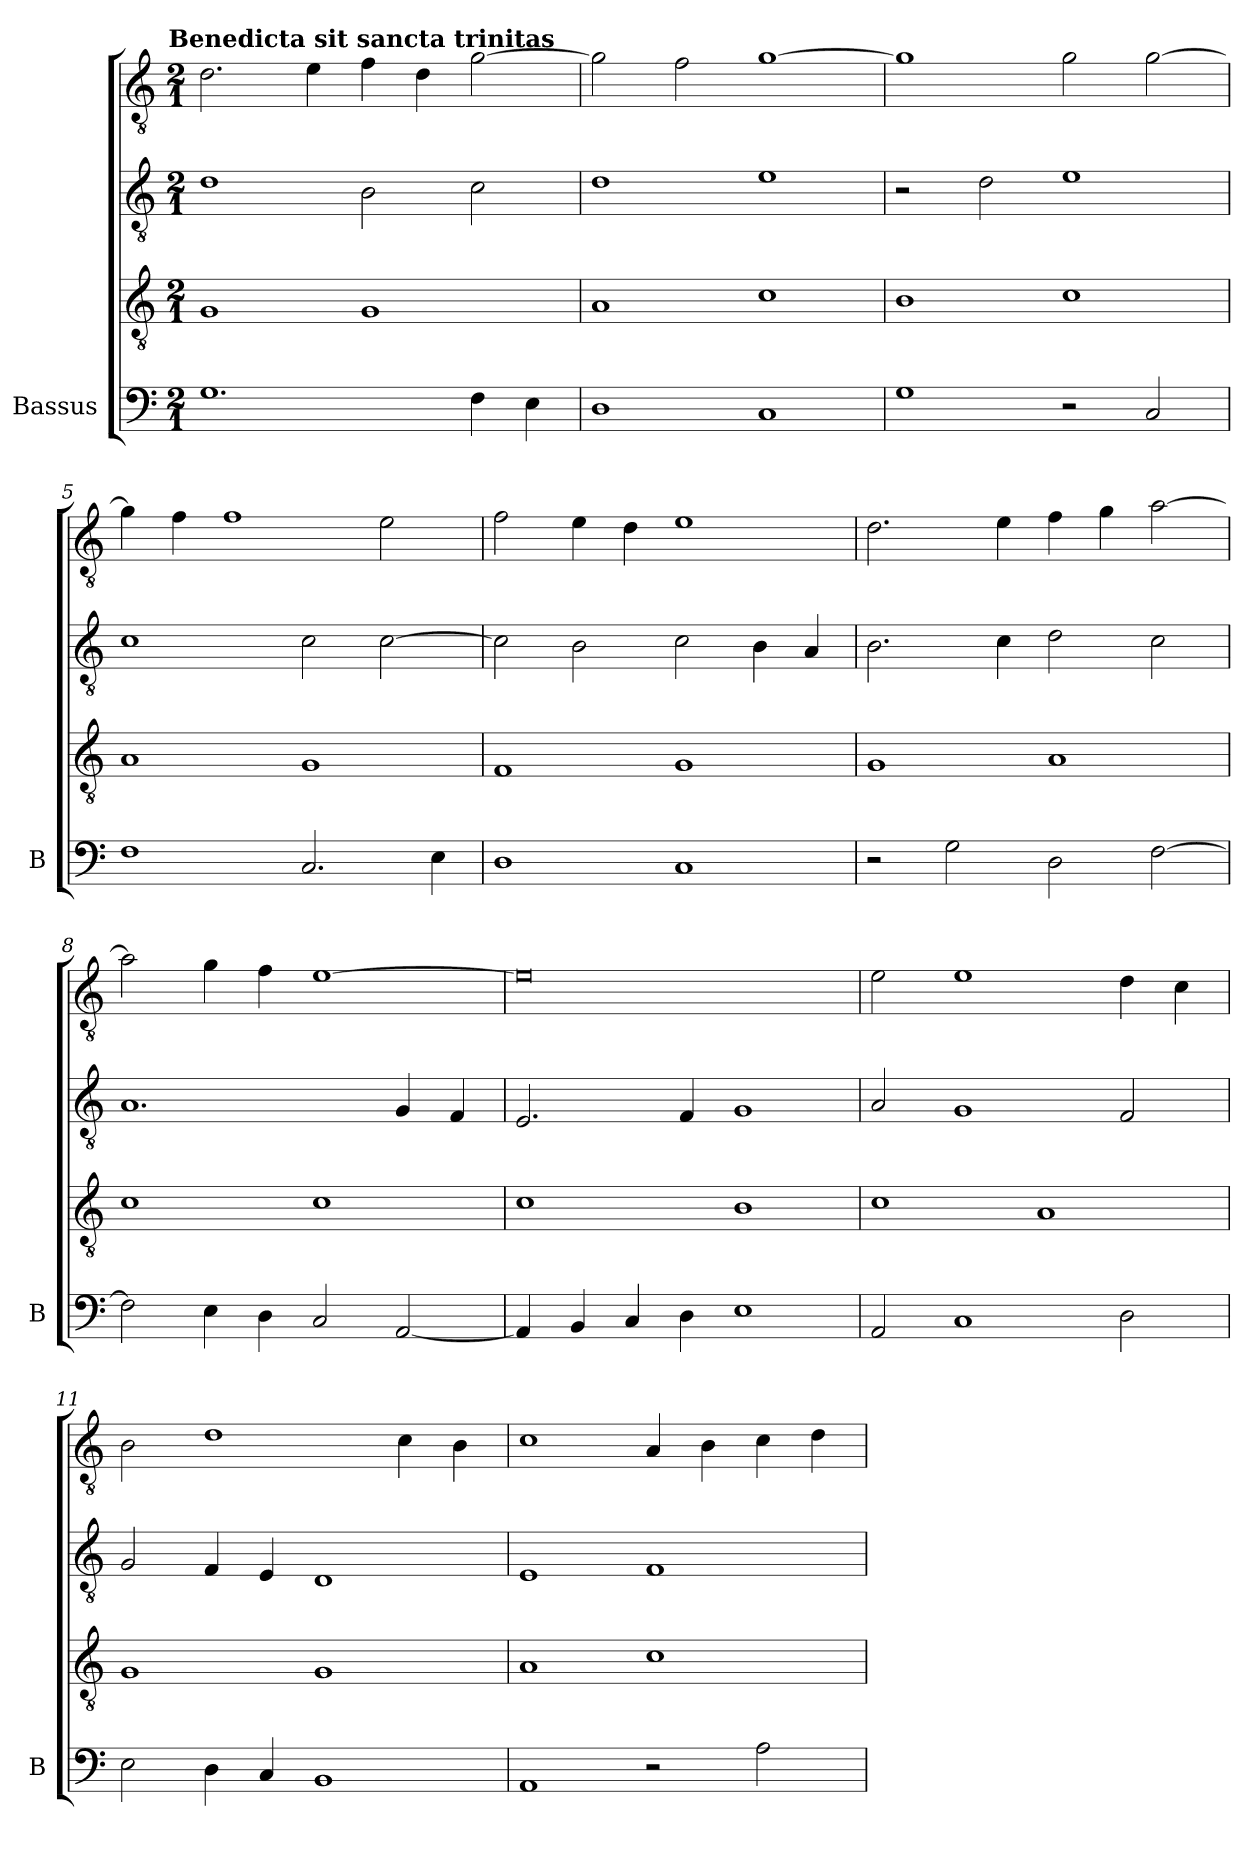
**kern	**kern	**kern	**kern
*part4	*part3	*part2	*part1
*staff4	*staff3	*staff2	*staff1
*I"Bassus	*	*	*
*I'B	*	*	*
*clefF4	*clefGv2	*clefGv2	*clefGv2
*k[]	*k[]	*k[]	*k[]
*a:	*a:	*a:	*a:
!!LO:TX:omd:t=Benedicta sit sancta trinitas
*M2/1	*M2/1	*M2/1	*M2/1
=	=	=	=
1.G	1G	1d	2.d
.	.	.	4e
.	1G	2B	4f
.	.	.	4d
4F	.	2c	[2g
4E	.	.	.
=3	=3	=3	=3
1D	1A	1d	2g]
.	.	.	2f
1C	1c	1e	[1g
=4	=4	=4	=4
1G	1B	2r	1g]
.	.	2d	.
2r	1c	1e	2g
2C	.	.	[2g
=5	=5	=5	=5
1F	1A	1c	4g]
.	.	.	4f
.	.	.	1f
2.C	1G	2c	.
.	.	[2c	2e
4E	.	.	.
=6	=6	=6	=6
1D	1F	2c]	2f
.	.	2B	4e
.	.	.	4d
1C	1G	2c	1e
.	.	4B	.
.	.	4A	.
=7	=7	=7	=7
2r	1G	2.B	2.d
2G	.	.	.
.	.	4c	4e
2D	1A	2d	4f
.	.	.	4g
[2F	.	2c	[2a
=8	=8	=8	=8
2F]	1c	1.A	2a]
4E	.	.	4g
4D	.	.	4f
2C	1c	.	[1e
[2AA	.	4G	.
.	.	4F	.
=9	=9	=9	=9
4AA]	1c	2.E	0e]
4BB	.	.	.
4C	.	.	.
4D	.	4F	.
1E	1B	1G	.
=10	=10	=10	=10
2AA	1c	2A	2e
1C	.	1G	1e
.	1A	.	.
2D	.	2F	4d
.	.	.	4c
=11	=11	=11	=11
2E	1G	2G	2B
4D	.	4F	1d
4C	.	4E	.
1BB	1G	1D	.
.	.	.	4c
.	.	.	4B
=12	=12	=12	=12
1AA	1A	1E	1c
2r	1c	1F	4A
.	.	.	4B
2A	.	.	4c
.	.	.	4d
=	=	=	=
*-	*-	*-	*-
